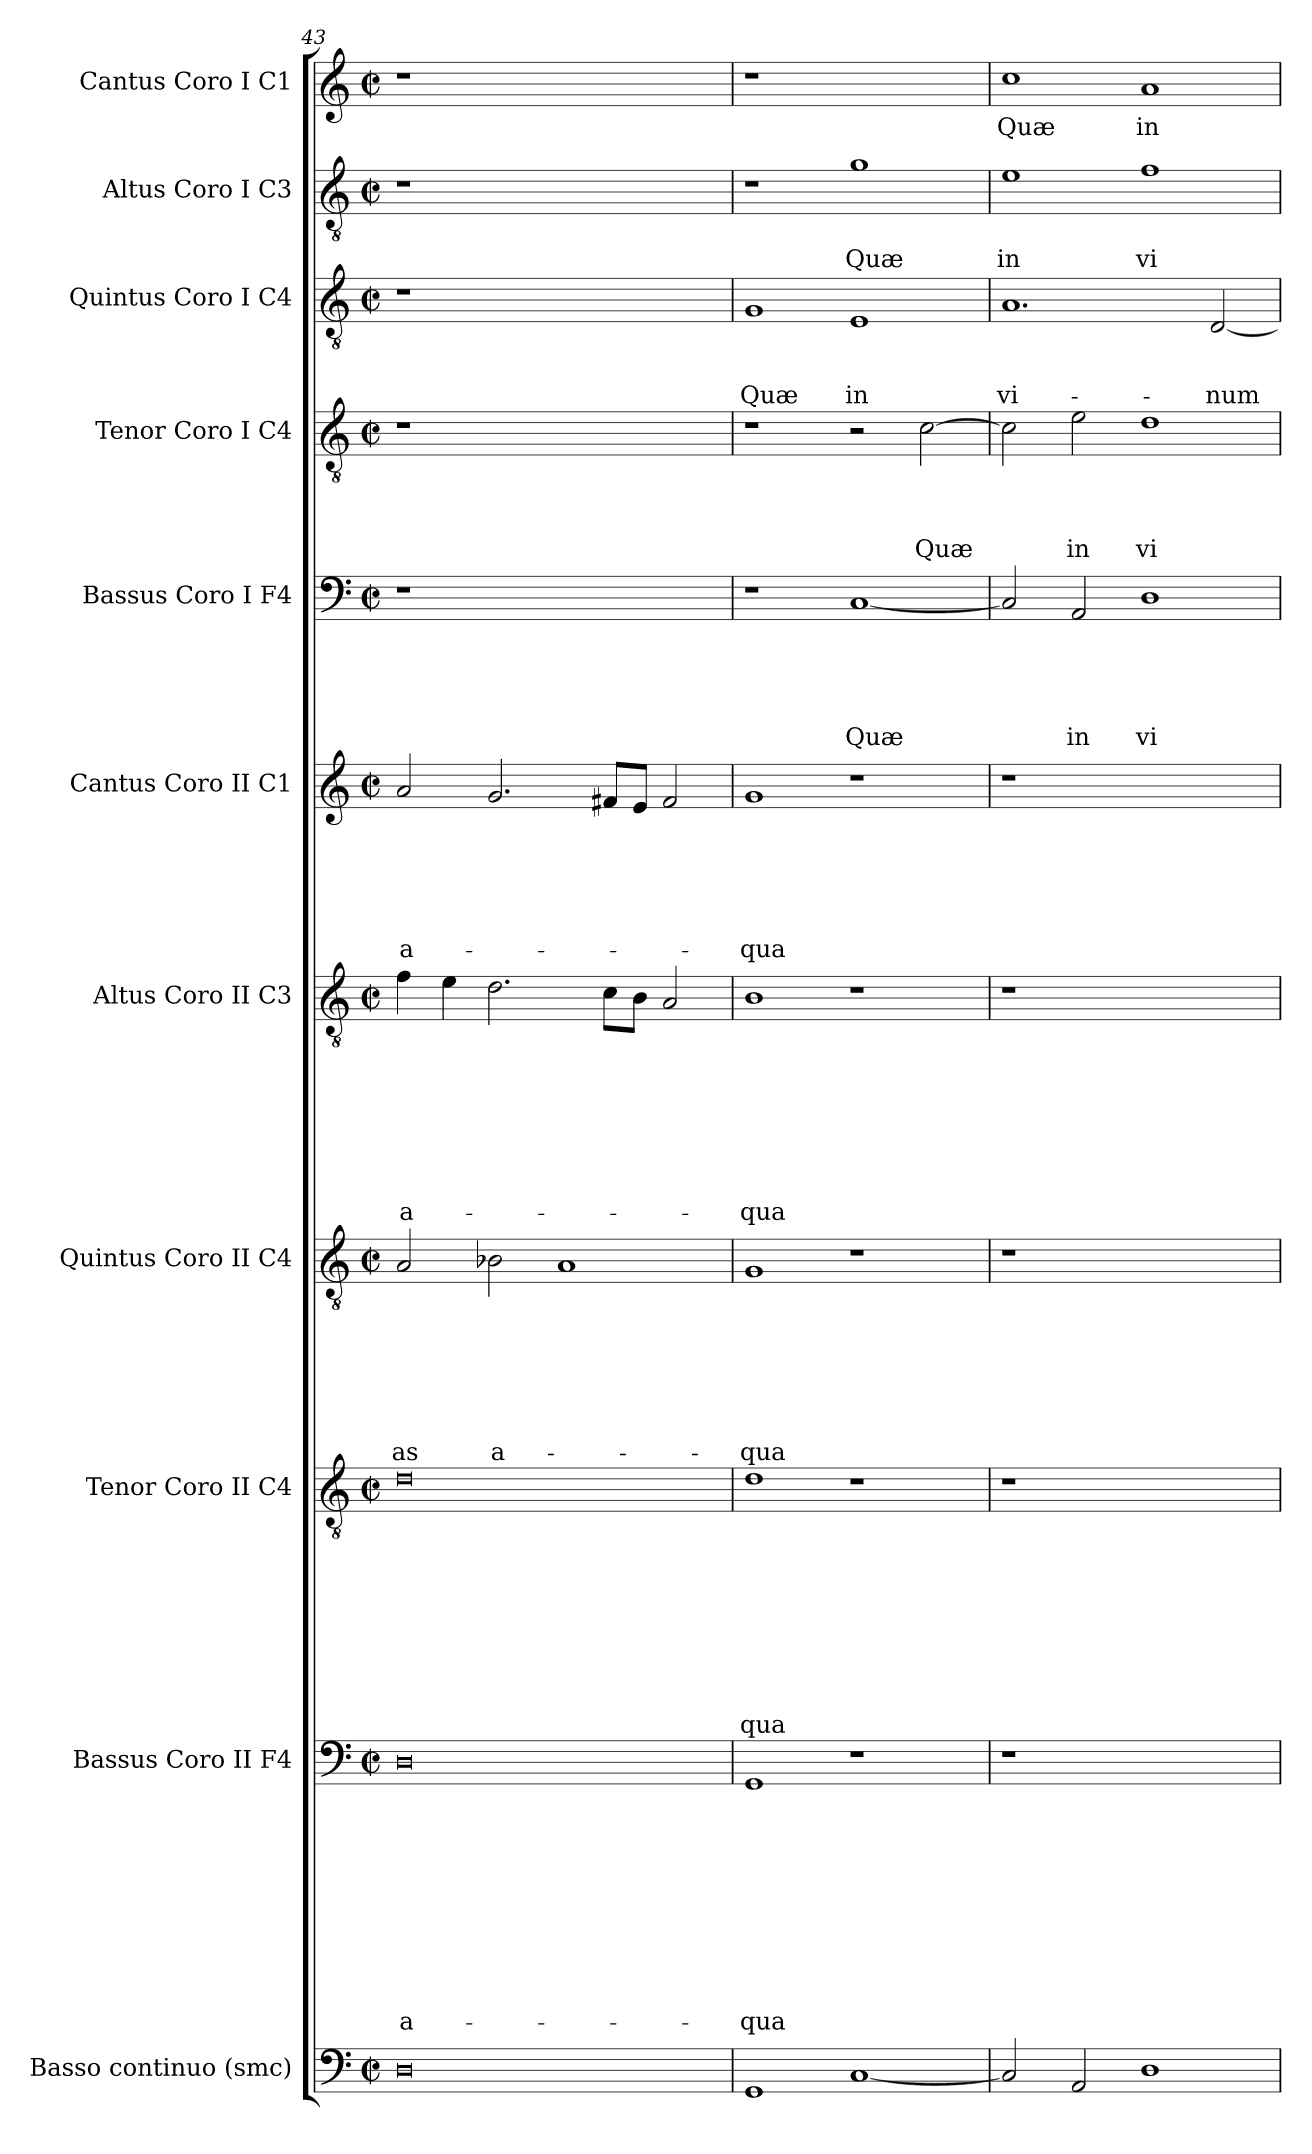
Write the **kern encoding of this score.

**kern	**kern	**text	**text	**text	**text	**text	**text	**text	**text	**text	**text	**kern	**text	**text	**text	**text	**text	**text	**text	**text	**text	**kern	**text	**text	**text	**text	**text	**text	**text	**kern	**text	**text	**text	**text	**text	**text	**text	**text	**kern	**text	**text	**text	**text	**text	**text	**kern	**text	**text	**text	**text	**text	**kern	**text	**text	**text	**text	**kern	**text	**text	**text	**kern	**text	**text	**kern	**text
*part11	*part10	*part10	*part10	*part10	*part10	*part10	*part10	*part10	*part10	*part10	*part10	*part9	*part9	*part9	*part9	*part9	*part9	*part9	*part9	*part9	*part9	*part8	*part8	*part8	*part8	*part8	*part8	*part8	*part8	*part7	*part7	*part7	*part7	*part7	*part7	*part7	*part7	*part7	*part6	*part6	*part6	*part6	*part6	*part6	*part6	*part5	*part5	*part5	*part5	*part5	*part5	*part4	*part4	*part4	*part4	*part4	*part3	*part3	*part3	*part3	*part2	*part2	*part2	*part1	*part1
*staff11	*staff10	*staff10	*staff10	*staff10	*staff10	*staff10	*staff10	*staff10	*staff10	*staff10	*staff10	*staff9	*staff9	*staff9	*staff9	*staff9	*staff9	*staff9	*staff9	*staff9	*staff9	*staff8	*staff8	*staff8	*staff8	*staff8	*staff8	*staff8	*staff8	*staff7	*staff7	*staff7	*staff7	*staff7	*staff7	*staff7	*staff7	*staff7	*staff6	*staff6	*staff6	*staff6	*staff6	*staff6	*staff6	*staff5	*staff5	*staff5	*staff5	*staff5	*staff5	*staff4	*staff4	*staff4	*staff4	*staff4	*staff3	*staff3	*staff3	*staff3	*staff2	*staff2	*staff2	*staff1	*staff1
*I"Basso continuo (smc)	*I"Bassus  Coro II F4	*	*	*	*	*	*	*	*	*	*	*I"Tenor Coro II C4	*	*	*	*	*	*	*	*	*	*I"Quintus  Coro II C4	*	*	*	*	*	*	*	*I"Altus  Coro II C3	*	*	*	*	*	*	*	*	*I"Cantus  Coro II C1	*	*	*	*	*	*	*I"Bassus  Coro I F4	*	*	*	*	*	*I"Tenor  Coro I C4	*	*	*	*	*I"Quintus Coro I C4	*	*	*	*I"Altus Coro I C3	*	*	*I"Cantus  Coro I C1	*
*I'bc	*I'B2	*	*	*	*	*	*	*	*	*	*	*I'T2	*	*	*	*	*	*	*	*	*	*	*	*	*	*	*	*	*	*I'A2	*	*	*	*	*	*	*	*	*I'C2	*	*	*	*	*	*	*I'B1	*	*	*	*	*	*I'T1	*	*	*	*	*	*	*	*	*I'A1	*	*	*I'C1	*
*clefF4	*clefF4	*	*	*	*	*	*	*	*	*	*	*clefGv2	*	*	*	*	*	*	*	*	*	*clefGv2	*	*	*	*	*	*	*	*clefGv2	*	*	*	*	*	*	*	*	*clefG2	*	*	*	*	*	*	*clefF4	*	*	*	*	*	*clefGv2	*	*	*	*	*clefGv2	*	*	*	*clefGv2	*	*	*clefG2	*
*k[]	*k[]	*	*	*	*	*	*	*	*	*	*	*k[]	*	*	*	*	*	*	*	*	*	*k[]	*	*	*	*	*	*	*	*k[]	*	*	*	*	*	*	*	*	*k[]	*	*	*	*	*	*	*k[]	*	*	*	*	*	*k[]	*	*	*	*	*k[]	*	*	*	*k[]	*	*	*k[]	*
*C:	*C:	*	*	*	*	*	*	*	*	*	*	*C:	*	*	*	*	*	*	*	*	*	*C:	*	*	*	*	*	*	*	*C:	*	*	*	*	*	*	*	*	*C:	*	*	*	*	*	*	*C:	*	*	*	*	*	*C:	*	*	*	*	*C:	*	*	*	*C:	*	*	*C:	*
*M2/2	*M2/2	*	*	*	*	*	*	*	*	*	*	*M2/2	*	*	*	*	*	*	*	*	*	*M2/2	*	*	*	*	*	*	*	*M2/2	*	*	*	*	*	*	*	*	*M2/2	*	*	*	*	*	*	*M2/2	*	*	*	*	*	*M2/2	*	*	*	*	*M2/2	*	*	*	*M2/2	*	*	*M2/2	*
*met(c|)	*met(c|)	*	*	*	*	*	*	*	*	*	*	*met(c|)	*	*	*	*	*	*	*	*	*	*met(c|)	*	*	*	*	*	*	*	*met(c|)	*	*	*	*	*	*	*	*	*met(c|)	*	*	*	*	*	*	*met(c|)	*	*	*	*	*	*met(c|)	*	*	*	*	*met(c|)	*	*	*	*met(c|)	*	*	*met(c|)	*
=43	=43	=43	=43	=43	=43	=43	=43	=43	=43	=43	=43	=43	=43	=43	=43	=43	=43	=43	=43	=43	=43	=43	=43	=43	=43	=43	=43	=43	=43	=43	=43	=43	=43	=43	=43	=43	=43	=43	=43	=43	=43	=43	=43	=43	=43	=43	=43	=43	=43	=43	=43	=43	=43	=43	=43	=43	=43	=43	=43	=43	=43	=43	=43	=43	=43
!	!	!	!	!	!	!	!	!	!	!	!LO:LY:b	!	!	!	!	!	!	!	!	!	!	!	!	!	!	!	!	!	!LO:LY:b	!	!	!	!	!	!	!	!	!LO:LY:b	!	!	!	!	!	!	!LO:LY:b	!	!	!	!	!	!	!	!	!	!	!	!	!	!	!	!	!	!	!	!
0D	0D	.	.	.	.	.	.	.	.	.	a-	0d	.	.	.	.	.	.	.	.	.	2A/	.	.	.	.	.	.	-as	4f\	.	.	.	.	.	.	.	a-	2a/	.	.	.	.	.	a-	1r	.	.	.	.	.	1r	.	.	.	.	1r	.	.	.	1r	.	.	1r	.
.	.	.	.	.	.	.	.	.	.	.	.	.	.	.	.	.	.	.	.	.	.	.	.	.	.	.	.	.	.	4e\	.	.	.	.	.	.	.	.	.	.	.	.	.	.	.	.	.	.	.	.	.	.	.	.	.	.	.	.	.	.	.	.	.	.	.
!	!	!	!	!	!	!	!	!	!	!	!	!	!	!	!	!	!	!	!	!	!	!	!	!	!	!	!	!	!LO:LY:b	!	!	!	!	!	!	!	!	!	!	!	!	!	!	!	!	!	!	!	!	!	!	!	!	!	!	!	!	!	!	!	!	!	!	!	!
.	.	.	.	.	.	.	.	.	.	.	.	.	.	.	.	.	.	.	.	.	.	2B-X\	.	.	.	.	.	.	a-	2.d\	.	.	.	.	.	.	.	.	2.g/	.	.	.	.	.	.	.	.	.	.	.	.	.	.	.	.	.	.	.	.	.	.	.	.	.	.
.	.	.	.	.	.	.	.	.	.	.	.	.	.	.	.	.	.	.	.	.	.	1A	.	.	.	.	.	.	.	.	.	.	.	.	.	.	.	.	.	.	.	.	.	.	.	1ryy	.	.	.	.	.	1ryy	.	.	.	.	1ryy	.	.	.	1ryy	.	.	1ryy	.
.	.	.	.	.	.	.	.	.	.	.	.	.	.	.	.	.	.	.	.	.	.	.	.	.	.	.	.	.	.	8c\L	.	.	.	.	.	.	.	.	8f#/L	.	.	.	.	.	.	.	.	.	.	.	.	.	.	.	.	.	.	.	.	.	.	.	.	.	.
.	.	.	.	.	.	.	.	.	.	.	.	.	.	.	.	.	.	.	.	.	.	.	.	.	.	.	.	.	.	8B\J	.	.	.	.	.	.	.	.	8e/J	.	.	.	.	.	.	.	.	.	.	.	.	.	.	.	.	.	.	.	.	.	.	.	.	.	.
.	.	.	.	.	.	.	.	.	.	.	.	.	.	.	.	.	.	.	.	.	.	.	.	.	.	.	.	.	.	2A/	.	.	.	.	.	.	.	.	2f#/	.	.	.	.	.	.	.	.	.	.	.	.	.	.	.	.	.	.	.	.	.	.	.	.	.	.
!!LO:PB:g=z
=44	=44	=44	=44	=44	=44	=44	=44	=44	=44	=44	=44	=44	=44	=44	=44	=44	=44	=44	=44	=44	=44	=44	=44	=44	=44	=44	=44	=44	=44	=44	=44	=44	=44	=44	=44	=44	=44	=44	=44	=44	=44	=44	=44	=44	=44	=44	=44	=44	=44	=44	=44	=44	=44	=44	=44	=44	=44	=44	=44	=44	=44	=44	=44	=44	=44
!	!	!	!	!	!	!	!	!	!	!	!LO:LY:b	!	!	!	!	!	!	!	!	!	!LO:LY:b	!	!	!	!	!	!	!	!LO:LY:b	!	!	!	!	!	!	!	!	!LO:LY:b	!	!	!	!	!	!	!LO:LY:b	!	!	!	!	!	!	!	!	!	!	!	!	!	!	!LO:LY:b	!	!	!	!	!
1GG	1GG	.	.	.	.	.	.	.	.	.	-qua	1d	.	.	.	.	.	.	.	.	-qua	1G	.	.	.	.	.	.	-qua	1B	.	.	.	.	.	.	.	-qua	1g	.	.	.	.	.	-qua	1r	.	.	.	.	.	1r	.	.	.	.	1G	.	.	Quæ	1r	.	.	1r	.
!	!	!	!	!	!	!	!	!	!	!	!	!	!	!	!	!	!	!	!	!	!	!	!	!	!	!	!	!	!	!	!	!	!	!	!	!	!	!	!	!	!	!	!	!	!	!	!	!	!	!	!LO:LY:b	!	!	!	!	!	!	!	!	!LO:LY:b	!	!	!LO:LY:b	!	!
[1C	1r	.	.	.	.	.	.	.	.	.	.	1r	.	.	.	.	.	.	.	.	.	1r	.	.	.	.	.	.	.	1r	.	.	.	.	.	.	.	.	1r	.	.	.	.	.	.	[1C	.	.	.	.	Quæ	2r	.	.	.	.	1E	.	.	in	1g	.	Quæ	1ryy	.
!	!	!	!	!	!	!	!	!	!	!	!	!	!	!	!	!	!	!	!	!	!	!	!	!	!	!	!	!	!	!	!	!	!	!	!	!	!	!	!	!	!	!	!	!	!	!	!	!	!	!	!	!	!	!	!	!LO:LY:b	!	!	!	!	!	!	!	!	!
.	.	.	.	.	.	.	.	.	.	.	.	.	.	.	.	.	.	.	.	.	.	.	.	.	.	.	.	.	.	.	.	.	.	.	.	.	.	.	.	.	.	.	.	.	.	.	.	.	.	.	.	[2c\	.	.	.	Quæ	.	.	.	.	.	.	.	.	.
=45	=45	=45	=45	=45	=45	=45	=45	=45	=45	=45	=45	=45	=45	=45	=45	=45	=45	=45	=45	=45	=45	=45	=45	=45	=45	=45	=45	=45	=45	=45	=45	=45	=45	=45	=45	=45	=45	=45	=45	=45	=45	=45	=45	=45	=45	=45	=45	=45	=45	=45	=45	=45	=45	=45	=45	=45	=45	=45	=45	=45	=45	=45	=45	=45	=45
!	!	!	!	!	!	!	!	!	!	!	!	!	!	!	!	!	!	!	!	!	!	!	!	!	!	!	!	!	!	!	!	!	!	!	!	!	!	!	!	!	!	!	!	!	!	!	!	!	!	!	!	!	!	!	!	!	!	!	!	!LO:LY:b	!	!	!LO:LY:b	!	!LO:LY:b
2C/]	1r	.	.	.	.	.	.	.	.	.	.	1r	.	.	.	.	.	.	.	.	.	1r	.	.	.	.	.	.	.	1r	.	.	.	.	.	.	.	.	1r	.	.	.	.	.	.	2C/]	.	.	.	.	.	2c\]	.	.	.	.	1.A	.	.	vi-	1e	.	in	1cc	Quæ
!	!	!	!	!	!	!	!	!	!	!	!	!	!	!	!	!	!	!	!	!	!	!	!	!	!	!	!	!	!	!	!	!	!	!	!	!	!	!	!	!	!	!	!	!	!	!	!	!	!	!	!LO:LY:b	!	!	!	!	!LO:LY:b	!	!	!	!	!	!	!	!	!
2AA/	.	.	.	.	.	.	.	.	.	.	.	.	.	.	.	.	.	.	.	.	.	.	.	.	.	.	.	.	.	.	.	.	.	.	.	.	.	.	.	.	.	.	.	.	.	2AA/	.	.	.	.	in	2e\	.	.	.	in	.	.	.	.	.	.	.	.	.
!	!	!	!	!	!	!	!	!	!	!	!	!	!	!	!	!	!	!	!	!	!	!	!	!	!	!	!	!	!	!	!	!	!	!	!	!	!	!	!	!	!	!	!	!	!	!	!	!	!	!	!LO:LY:b	!	!	!	!	!LO:LY:b	!	!	!	!	!	!	!LO:LY:b	!	!LO:LY:b
1D	1ryy	.	.	.	.	.	.	.	.	.	.	1ryy	.	.	.	.	.	.	.	.	.	1ryy	.	.	.	.	.	.	.	1ryy	.	.	.	.	.	.	.	.	1ryy	.	.	.	.	.	.	1D	.	.	.	.	vi-	1d	.	.	.	vi-	.	.	.	.	1f	.	vi-	1a	in
!	!	!	!	!	!	!	!	!	!	!	!	!	!	!	!	!	!	!	!	!	!	!	!	!	!	!	!	!	!	!	!	!	!	!	!	!	!	!	!	!	!	!	!	!	!	!	!	!	!	!	!	!	!	!	!	!	!	!	!	!LO:LY:b	!	!	!	!	!
.	.	.	.	.	.	.	.	.	.	.	.	.	.	.	.	.	.	.	.	.	.	.	.	.	.	.	.	.	.	.	.	.	.	.	.	.	.	.	.	.	.	.	.	.	.	.	.	.	.	.	.	.	.	.	.	.	[2D/	.	.	-num	.	.	.	.	.
=	=	=	=	=	=	=	=	=	=	=	=	=	=	=	=	=	=	=	=	=	=	=	=	=	=	=	=	=	=	=	=	=	=	=	=	=	=	=	=	=	=	=	=	=	=	=	=	=	=	=	=	=	=	=	=	=	=	=	=	=	=	=	=	=	=
*-	*-	*-	*-	*-	*-	*-	*-	*-	*-	*-	*-	*-	*-	*-	*-	*-	*-	*-	*-	*-	*-	*-	*-	*-	*-	*-	*-	*-	*-	*-	*-	*-	*-	*-	*-	*-	*-	*-	*-	*-	*-	*-	*-	*-	*-	*-	*-	*-	*-	*-	*-	*-	*-	*-	*-	*-	*-	*-	*-	*-	*-	*-	*-	*-	*-
